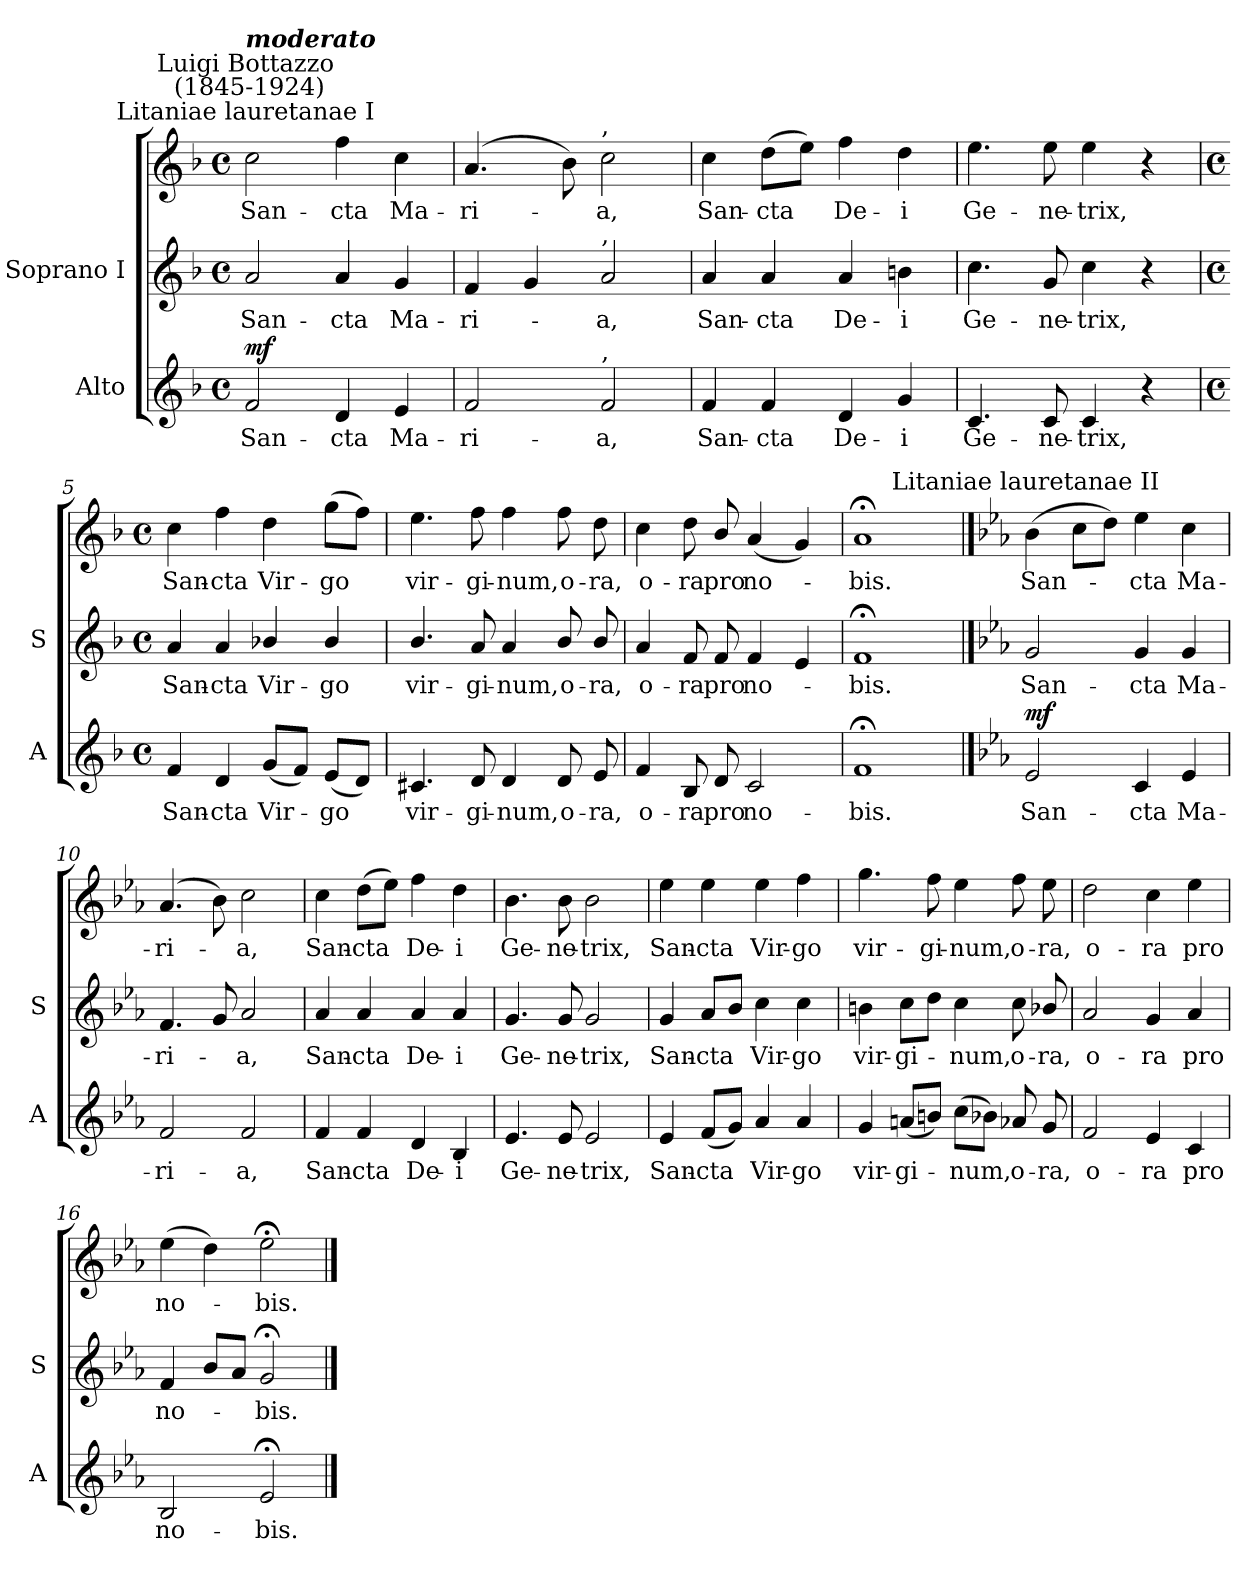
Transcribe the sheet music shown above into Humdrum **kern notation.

**kern	**text	**dynam	**kern	**text	**kern	**text	**dynam
*part2	*part2	*part2	*part1	*part1	*part1	*part1	*part1
*staff3	*staff3	*staff3	*staff2	*staff2	*staff1	*staff1	*staff1/2
*I"Alto	*	*	*I"Soprano I	*	*	*	*
*I'A	*	*	*I'S	*	*	*	*
*clefG2	*	*	*clefG2	*	*clefG2	*	*
*k[b-]	*	*	*k[b-]	*	*k[b-]	*	*
*F:	*	*	*F:	*	*F:	*	*
*M4/4	*	*	*M4/4	*	*M4/4	*	*
*met(c)	*	*	*met(c)	*	*met(c)	*	*
=1	=1	=1	=1	=1	=1	=1	=1
!	!	!	!	!	!LO:TX:a:cj:t=Litaniae lauretanae I	!	!
!	!	!	!	!	!LO:TX:a:cj:t=Luigi Bottazzo\n (1845-1924)	!	!
!	!	!	!	!	!LO:TX:a:Bi:t=moderato	!	!
!	!LO:LY:b	!LO:DY:b	!	!LO:LY:b	!	!LO:LY:b	!LO:DY:b=2
!	!	!	!	!	!	!	!LO:DY:n=1:b
2f	San-	mf	2a	-San-	2cc	San-	mf mf
!	!LO:LY:b	!	!	!LO:LY:b	!	!LO:LY:b	!
4d	-cta	.	4a	-cta	4ff	-cta	.
!	!LO:LY:b	!	!	!LO:LY:b	!	!LO:LY:b	!
4e	Ma-	.	4g	Ma-	4cc	Ma-	.
=2	=2	=2	=2	=2	=2	=2	=2
!	!LO:LY:b	!	!	!LO:LY:b	!	!LO:LY:b	!
2f	-ri-	.	4f	ri-	(<4.a	-ri-	.
.	.	.	4g	.	.	.	.
.	.	.	.	.	8b-)	.	.
!	!	!	!	!	!LO:TX:a:t=,	!	!
!	!	!	!LO:TX:a:t=,	!	!	!	!
!LO:TX:a:t=,	!	!	!	!	!	!	!
!	!LO:LY:b	!	!	!LO:LY:b	!	!LO:LY:b	!
2f	-a,	.	2a	a,	2cc	a,	.
=3	=3	=3	=3	=3	=3	=3	=3
!	!LO:LY:b	!	!	!LO:LY:b	!	!LO:LY:b	!
4f	San-	.	4a	San-	4cc	San-	.
!	!LO:LY:b	!	!	!LO:LY:b	!	!LO:LY:b	!
4f	-cta	.	4a	-cta	(>8ddL	-cta	.
.	.	.	.	.	8eeJ)	.	.
!	!LO:LY:b	!	!	!LO:LY:b	!	!LO:LY:b	!
4d	De-	.	4a	De-	4ff	De-	.
!	!LO:LY:b	!	!	!LO:LY:b	!	!LO:LY:b	!
4g	-i	.	4bn	-i	4dd	-i	.
=4	=4	=4	=4	=4	=4	=4	=4
!	!LO:LY:b	!	!	!LO:LY:b	!	!LO:LY:b	!
4.c	Ge-	.	4.cc	Ge-	4.ee	Ge-	.
!	!LO:LY:b	!	!	!LO:LY:b	!	!LO:LY:b	!
8c	-ne-	.	8g	-ne-	8ee	-ne-	.
!	!LO:LY:b	!	!	!LO:LY:b	!	!LO:LY:b	!
4c	-trix,	.	4cc	-trix,	4ee	-trix,	.
4r	.	.	4r	.	4r	.	.
!!LO:LB:g=z
=5	=5	=5	=5	=5	=5	=5	=5
*M4/4	*	*	*M4/4	*	*M4/4	*	*
*met(c)	*	*	*met(c)	*	*met(c)	*	*
!	!LO:LY:b	!	!	!LO:LY:b	!	!LO:LY:b	!
4f	San-	.	4a	San-	4cc	San-	.
!	!LO:LY:b	!	!	!LO:LY:b	!	!LO:LY:b	!
4d	-cta	.	4a	-cta	4ff	-cta	.
!	!LO:LY:b	!	!	!LO:LY:b	!	!LO:LY:b	!
(<8gL	Vir-	.	4b-X/	Vir-	4dd	Vir-	.
8fJ)	.	.	.	.	.	.	.
!	!LO:LY:b	!	!	!LO:LY:b	!	!LO:LY:b	!
(<8eL	go	.	4b-/	-go	(>8ggL	-go	.
8dJ)	.	.	.	.	8ffJ)	.	.
=6	=6	=6	=6	=6	=6	=6	=6
!	!LO:LY:b	!	!	!LO:LY:b	!	!LO:LY:b	!
4.c#X	vir-	.	4.b-/	vir-	4.ee	vir-	.
!	!LO:LY:b	!	!	!LO:LY:b	!	!LO:LY:b	!
8d	-gi-	.	8a	-gi-	8ff	-gi-	.
!	!LO:LY:b	!	!	!LO:LY:b	!	!LO:LY:b	!
4d	-num,	.	4a	-num,	4ff	-num,	.
!	!LO:LY:b	!	!	!LO:LY:b	!	!LO:LY:b	!
8d	o-	.	8b-/	o-	8ff	o-	.
!	!LO:LY:b	!	!	!LO:LY:b	!	!LO:LY:b	!
8e	-ra,	.	8b-/	-ra,	8dd	-ra,	.
=7	=7	=7	=7	=7	=7	=7	=7
!	!LO:LY:b	!	!	!LO:LY:b	!	!LO:LY:b	!
4f	o-	.	4a	o-	4cc	o-	.
!	!LO:LY:b	!	!	!LO:LY:b	!	!LO:LY:b	!
8B-	-ra	.	8f	-ra	8dd	-ra	.
!	!LO:LY:b	!	!	!LO:LY:b	!	!LO:LY:b	!
8d	pro	.	8f	pro	8b-/	pro	.
!	!LO:LY:b	!	!	!LO:LY:b	!	!LO:LY:b	!
2c	no-	.	4f	no-	(<4a	no-	.
.	.	.	4e	.	4g)	.	.
=8	=8	=8	=8	=8	=8	=8	=8
!	!LO:LY:b	!	!	!LO:LY:b	!	!LO:LY:b	!
1f;<	-bis.	.	1f;<	bis.	1a;<	bis.	.
!!LO:LB:g=z
==9	==9	==9	==9	==9	==9	==9	==9
*k[b-e-a-]	*	*	*k[b-e-a-]	*	*k[b-e-a-]	*	*
*E-:	*	*	*E-:	*	*E-:	*	*
!	!	!	!	!	!LO:TX:a:cj:t=Litaniae lauretanae II	!	!
!	!LO:LY:b	!LO:DY:b	!	!LO:LY:b	!	!LO:LY:b	!LO:DY:b=2
!	!	!	!	!	!	!	!LO:DY:n=1:b
2e-	San-	mf	2g	-San-	(>4b-	San-	mf mf
.	.	.	.	.	8ccL	.	.
.	.	.	.	.	8ddJ)	.	.
!	!LO:LY:b	!	!	!LO:LY:b	!	!LO:LY:b	!
4c	-cta	.	4g	-cta	4ee-	cta	.
!	!LO:LY:b	!	!	!LO:LY:b	!	!LO:LY:b	!
4e-	Ma-	.	4g	Ma-	4cc	Ma-	.
=10	=10	=10	=10	=10	=10	=10	=10
!	!LO:LY:b	!	!	!LO:LY:b	!	!LO:LY:b	!
2f	-ri-	.	4.f	ri-	(<4.a-	-ri-	.
.	.	.	8g	.	8b-)	.	.
!	!LO:LY:b	!	!	!LO:LY:b	!	!LO:LY:b	!
2f	-a,	.	2a-	a,	2cc	a,	.
=11	=11	=11	=11	=11	=11	=11	=11
!	!LO:LY:b	!	!	!LO:LY:b	!	!LO:LY:b	!
4f	San-	.	4a-	San-	4cc	San-	.
!	!LO:LY:b	!	!	!LO:LY:b	!	!LO:LY:b	!
4f	-cta	.	4a-	-cta	(>8ddL	-cta	.
.	.	.	.	.	8ee-J)	.	.
!	!LO:LY:b	!	!	!LO:LY:b	!	!LO:LY:b	!
4d	De-	.	4a-	De-	4ff	De-	.
!	!LO:LY:b	!	!	!LO:LY:b	!	!LO:LY:b	!
4B-	-i	.	4a-	-i	4dd	-i	.
=12	=12	=12	=12	=12	=12	=12	=12
!	!LO:LY:b	!	!	!LO:LY:b	!	!LO:LY:b	!
4.e-	Ge-	.	4.g	Ge-	4.b-	Ge-	.
!	!LO:LY:b	!	!	!LO:LY:b	!	!LO:LY:b	!
8e-	-ne-	.	8g	-ne-	8b-	-ne-	.
!	!LO:LY:b	!	!	!LO:LY:b	!	!LO:LY:b	!
2e-	-trix,	.	2g	-trix,	2b-	-trix,	.
!!LO:LB:g=z
=13	=13	=13	=13	=13	=13	=13	=13
!	!LO:LY:b	!	!	!LO:LY:b	!	!LO:LY:b	!
4e-	San-	.	4g	San-	4ee-	San-	.
!	!LO:LY:b	!	!	!LO:LY:b	!	!LO:LY:b	!
(<8fL	-cta	.	8a-L	-cta	4ee-	-cta	.
8gJ)	.	.	8b-J	.	.	.	.
!	!LO:LY:b	!	!	!LO:LY:b	!	!LO:LY:b	!
4a-	Vir-	.	4cc	Vir-	4ee-	Vir-	.
!	!LO:LY:b	!	!	!LO:LY:b	!	!LO:LY:b	!
4a-	-go	.	4cc	-go	4ff	-go	.
=14	=14	=14	=14	=14	=14	=14	=14
!	!LO:LY:b	!	!	!LO:LY:b	!	!LO:LY:b	!
4g	vir-	.	4bn	vir-	4.gg	vir-	.
!	!LO:LY:b	!	!	!LO:LY:b	!	!	!
(<8anL	-gi-	.	8ccL	-gi-	.	.	.
!	!	!	!	!	!	!LO:LY:b	!
8bnJ)	.	.	8ddJ	.	8ff	-gi-	.
!	!LO:LY:b	!	!	!LO:LY:b	!	!LO:LY:b	!
(>8ccL	num,	.	4cc	num,	4ee-	-num,	.
8b-XJ)	.	.	.	.	.	.	.
!	!LO:LY:b	!	!	!LO:LY:b	!	!LO:LY:b	!
8a-X	o-	.	8cc	o-	8ff	o-	.
!	!LO:LY:b	!	!	!LO:LY:b	!	!LO:LY:b	!
8g	-ra,	.	8b-X/	-ra,	8ee-	-ra,	.
=15	=15	=15	=15	=15	=15	=15	=15
!	!LO:LY:b	!	!	!LO:LY:b	!	!LO:LY:b	!
2f	o-	.	2a-	o-	2dd	o-	.
!	!LO:LY:b	!	!	!LO:LY:b	!	!LO:LY:b	!
4e-	-ra	.	4g	-ra	4cc	-ra	.
!	!LO:LY:b	!	!	!LO:LY:b	!	!LO:LY:b	!
4c	pro	.	4a-	pro	4ee-	pro	.
=16	=16	=16	=16	=16	=16	=16	=16
!	!LO:LY:b	!	!	!LO:LY:b	!	!LO:LY:b	!
2B-	no-	.	4f	no-	(>4ee-	no-	.
.	.	.	8b-L	.	4dd)	.	.
.	.	.	8a-J	.	.	.	.
!	!LO:LY:b	!	!	!LO:LY:b	!	!LO:LY:b	!
2e-;<	-bis.	.	2g;<	bis.	2ee-;<	bis.	.
==	==	==	==	==	==	==	==
*-	*-	*-	*-	*-	*-	*-	*-
